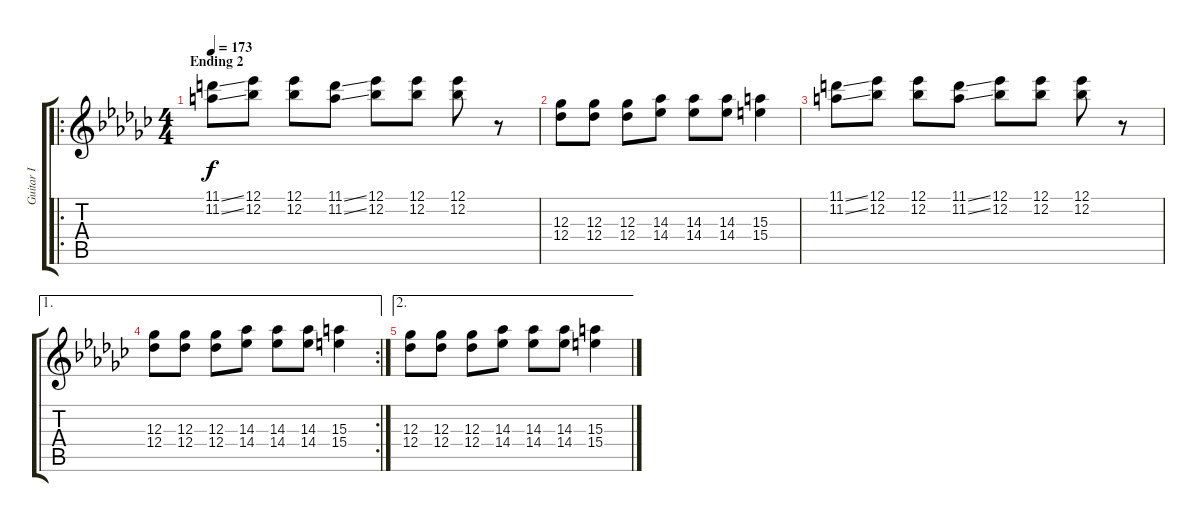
\track ("Guitar I" "Guitar I") {instrument distortionguitar}
\staff {score tabs}
\tuning (Eb4 Bb3 Gb3 Db3 Ab2 Db2) {hide}
\ro
\ts (4 4)
\section ("" "Ending 2")
\tempo 173
\clef g2
\ks ebminor
(11.1{ss} 11.2{ss}).8{dy f} (12.1 12.2).8 (12.1 12.2).8 (11.1{ss} 11.2{ss}).8 (12.1 12.2).8 (12.1 12.2).8 (12.1 12.2).8 r.8 |
(12.3 12.4).8 (12.3 12.4).8 (12.3 12.4).8 (14.3 14.4).8 (14.3 14.4).8 (14.3 14.4).8 (15.3 15.4).4 |
(11.1{ss} 11.2{ss}).8 (12.1 12.2).8 (12.1 12.2).8 (11.1{ss} 11.2{ss}).8 (12.1 12.2).8 (12.1 12.2).8 (12.1 12.2).8 r.8 |
\ae 1
\rc 2
(12.3 12.4).8 (12.3 12.4).8 (12.3 12.4).8 (14.3 14.4).8 (14.3 14.4).8 (14.3 14.4).8 (15.3 15.4).4 |
\ae 2
(12.3 12.4).8 (12.3 12.4).8 (12.3 12.4).8 (14.3 14.4).8 (14.3 14.4).8 (14.3 14.4).8 (15.3 15.4).4
